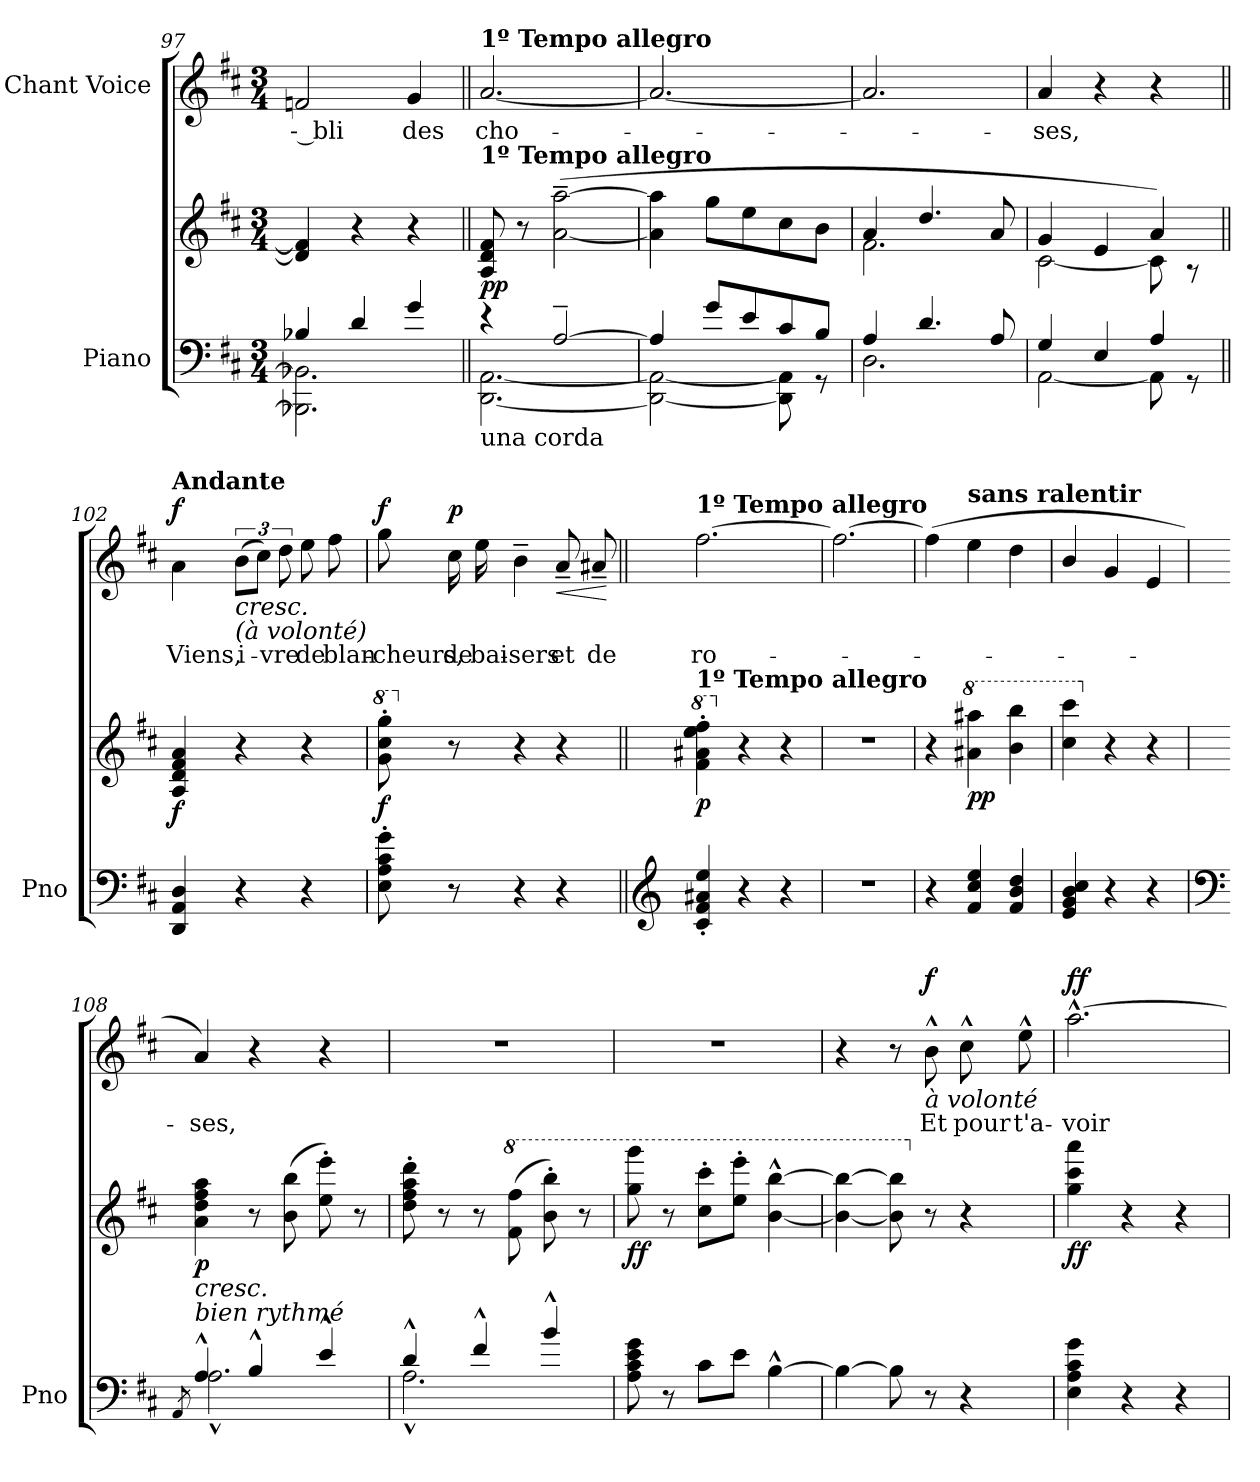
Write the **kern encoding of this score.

**kern	**kern	**dynam	**kern	**text	**dynam
*part2	*part2	*part2	*part1	*part1	*part1
*staff3	*staff2	*staff2/3	*staff1	*staff1	*staff1
*I"Piano	*	*	*I"Chant Voice	*	*
*I'Pno	*	*	*	*	*
!!LO:LB:g=z
*clefF4	*clefG2	*	*clefG2	*	*
*k[f#c#]	*k[f#c#]	*	*k[f#c#]	*	*
*M3/4	*M3/4	*	*M3/4	*	*
=97	=97	=97	=97	=97	=97
*^	*	*	*	*	*
!	!	!	!	!	!LO:LY:b	!
4B-X/	2.BBB-X\] 2.BB-X\]	4d/] 4fn/]	.	2fn/	-- bli	.
4d/	.	4r	.	.	.	.
!	!	!	!	!	!LO:LY:b	!
4g/	.	4r	.	4g/	des	.
=98||	=98||	=98||	=98||	=98||	=98||	=98||
!	!	!	!	!LO:TX:a:B:t=1º Tempo allegro	!	!
!	!	!LO:TX:a:B:t=1º Tempo allegro	!	!	!	!
!LO:TX:b:t=una corda	!	!	!	!	!	!
!	!	!	!LO:DY:b	!	!LO:LY:b	!
4r	[2.DD\ [2.AA\	8A/ 8d/ 8f#/	pp	[2.a/	cho-	.
.	.	8r	.	.	.	.
[2A~/	.	([2a\~ [2aa\~	.	.	.	.
=99	=99	=99	=99	=99	=99	=99
4A/]	2DD\_ 2AA\_	4a\] 4aa\]	.	2.a/_	.	.
8g/L	.	8gg\L	.	.	.	.
8e/	.	8ee\	.	.	.	.
8c#/	8DD\] 8AA\]	8cc#\	.	.	.	.
8B/J	8r	8b\J	.	.	.	.
=100	=100	=100	=100	=100	=100	=100
*	*	*^	*	*	*	*
4A/	2.D\	4a/	2.f#\	.	2.a/]	.	.
4.d/	.	4.dd/	.	.	.	.	.
8A/	.	8a/	.	.	.	.	.
=101	=101	=101	=101	=101	=101	=101	=101
!	!	!	!	!	!	!LO:LY:b	!
4G/	[2AA\	4g/	[2c#\	.	4a/	-ses,	.
4E/	.	4e/	.	.	4r	.	.
4A/	8AA\]	4a/)	8c#\]	.	4r	.	.
.	8r	.	8r	.	.	.	.
!!LO:LB:g=z
=102||	=102||	=102||	=102||	=102||	=102||	=102||	=102||
!	!	!	!	!	!LO:TX:a:B:t=Andante	!	!
!	!	!LO:TX:a:B:t=Andante	!	!	!	!	!
!	!	!	!	!LO:DY:b	!	!LO:LY:b	!LO:DY:a
*v	*v	*	*	*	*	*	*
*	*v	*v	*	*	*	*
4DD/ 4AA/ 4D/	4A/ 4d/ 4f#/ 4a/	f	4a\	Viens,	f
!	!	!	!LO:TX:b:i:t=(à volonté)	!	!
!	!	!	!	!LO:LY:b	!LO:HP:b
4r	4r	.	(12b\L	i-	<
.	.	.	12cc#\J)	.	.
!	!	!	!	!LO:LY:b	!
.	.	.	12dd\	-vre	.
!	!	!	!	!LO:LY:b	!
4r	4r	.	8ee\	de	.
!	!	!	!	!LO:LY:b	!
.	.	.	8ff#\	blan-	.
=103	=103	=103	=103	=103	=103
*	*8va	*	*	*	*
!	!	!LO:DY:b	!	!LO:LY:b	!LO:DY:a
8E\' 8A\' 8c#\' 8g\'	8gg\' 8ccc#\' 8ggg\'	f	8gg\	-cheurs,	f
*	*X8va	*	*	*	*
!	!	!	!	!LO:LY:b	!LO:DY:a
8r	8r	.	16cc#\	de	p
!	!	!	!	!LO:LY:b	!
.	.	.	16ee\	bai-	.
!	!	!	!	!LO:LY:b	!
4r	4r	.	4b~\	-sers	.
!	!	!	!	!LO:LY:b	!LO:HP:b
4r	4r	.	8a~>/	et	<
!	!	!	!	!LO:LY:b	!
.	.	.	8a#X~>/	de	.
.	.	.	.	.	[
=104||	=104||	=104||	=104||	=104||	=104||
*clefG2	*	*	*	*	*
*	*8va	*	*	*	*
!	!	!	!LO:TX:a:B:t=1º Tempo allegro	!	!
!	!LO:TX:a:B:t=1º Tempo allegro	!	!	!	!
!	!	!LO:DY:b	!	!LO:LY:b	!
4c#/' 4f#/' 4a#X/' 4ee/'	4ff#\' 4aa#X\' 4eee\' 4fff#\'	p	[2.ff#\	ro-	.
*	*X8va	*	*	*	*
4r	4r	.	.	.	.
4r	4r	.	.	.	.
=105	=105	=105	=105	=105	=105
2.r	2.r	.	2.ff#\_	.	.
!!LO:PB:g=z
=106	=106	=106	=106	=106	=106
4r	4r	.	(4ff#\]	.	.
*	*8va	*	*	*	*
!	!	!	!LO:TX:a:B:t=sans ralentir	!	!
!	!	!LO:DY:b	!	!	!
4f#/ 4cc#/ 4ee/	4aa#X\ 4aaa#X\	pp	4ee\	.	.
4f#/ 4b/ 4dd/	4bb\ 4bbb\	.	4dd\	.	.
=107	=107	=107	=107	=107	=107
4e/ 4g/ 4b/ 4cc#/	4ccc#\ 4cccc#\	.	4b/	.	.
*	*X8va	*	*	*	*
4r	4r	.	4g/	.	.
4r	4r	.	4e/	.	.
=108	=108	=108	=108	=108	=108
*clefF4	*	*	*	*	*
8qAA/	.	.	.	.	.
*^	*	*	*	*	*
!	!	!LO:TX:b:i:t=bien rythmé	!	!	!	!
!	!	!	!LO:HP:b	!	!LO:LY:b	!
!	!	!	!LO:DY:n=1:b	!	!	!
4A^^/	2.A^^\	4a\ 4dd\ 4ff#\ 4aa\	< p	4a/)	-ses,	.
4B^^/	.	8r	.	4r	.	.
.	.	(8b\ 8bb\	.	.	.	.
4e^^/	.	8ee\' 8eee\')	.	4r	.	.
.	.	8r	.	.	.	.
=109	=109	=109	=109	=109	=109	=109
4d^^/	2.A^^\	8dd\' 8ff#\' 8aa\' 8ddd\'	.	2.r	.	.
.	.	8r	.	.	.	.
4f#^^/	.	8r	.	.	.	.
*	*	*8va	*	*	*	*
.	.	(8ff#\ 8fff#\	.	.	.	.
4b^^/	.	8bb\' 8bbb\')	.	.	.	.
.	.	8r	.	.	.	.
*v	*v	*	*	*	*	*
!!LO:LB:g=z
=110	=110	=110	=110	=110	=110
!	!	!LO:DY:b	!	!	!
8A\ 8c#\ 8e\ 8g\	8ggg\ 8gggg\	ff	2.r	.	.
8r	8r	.	.	.	.
8c#\L	8ccc#\' 8cccc#\'L	.	.	.	.
8e\J	8eee\' 8eeee\'J	.	.	.	.
[4B^^\	[4bb\^^ [4bbb\^^	.	.	.	.
=111	=111	=111	=111	=111	=111
4B\_	4bb\_ 4bbb\_	.	4r	.	.
8B\]	8bb\] 8bbb\]	[	8r	.	.
*	*X8va	*	*	*	*
!	!	!	!LO:TX:b:i:t=à volonté	!	!
!	!	!	!	!LO:LY:b	!LO:DY:a
8r	8r	.	8b^^\	Et	f
!	!	!	!	!LO:LY:b	!
4r	4r	.	8cc#^^\	pour	.
!	!	!	!	!LO:LY:b	!
.	.	.	8ee^^\	t'a-	.
.	.	.	.	.	[
=112	=112	=112	=112	=112	=112
!	!	!LO:DY:b	!	!LO:LY:b	!LO:DY:a
4E\ 4A\ 4c#\ 4g\	4gg\ 4ccc#\ 4aaa\	ff	[2.aa^^\	-voir	ff
4r	4r	.	.	.	.
4r	4r	.	.	.	.
=	=	=	=	=	=
*-	*-	*-	*-	*-	*-
